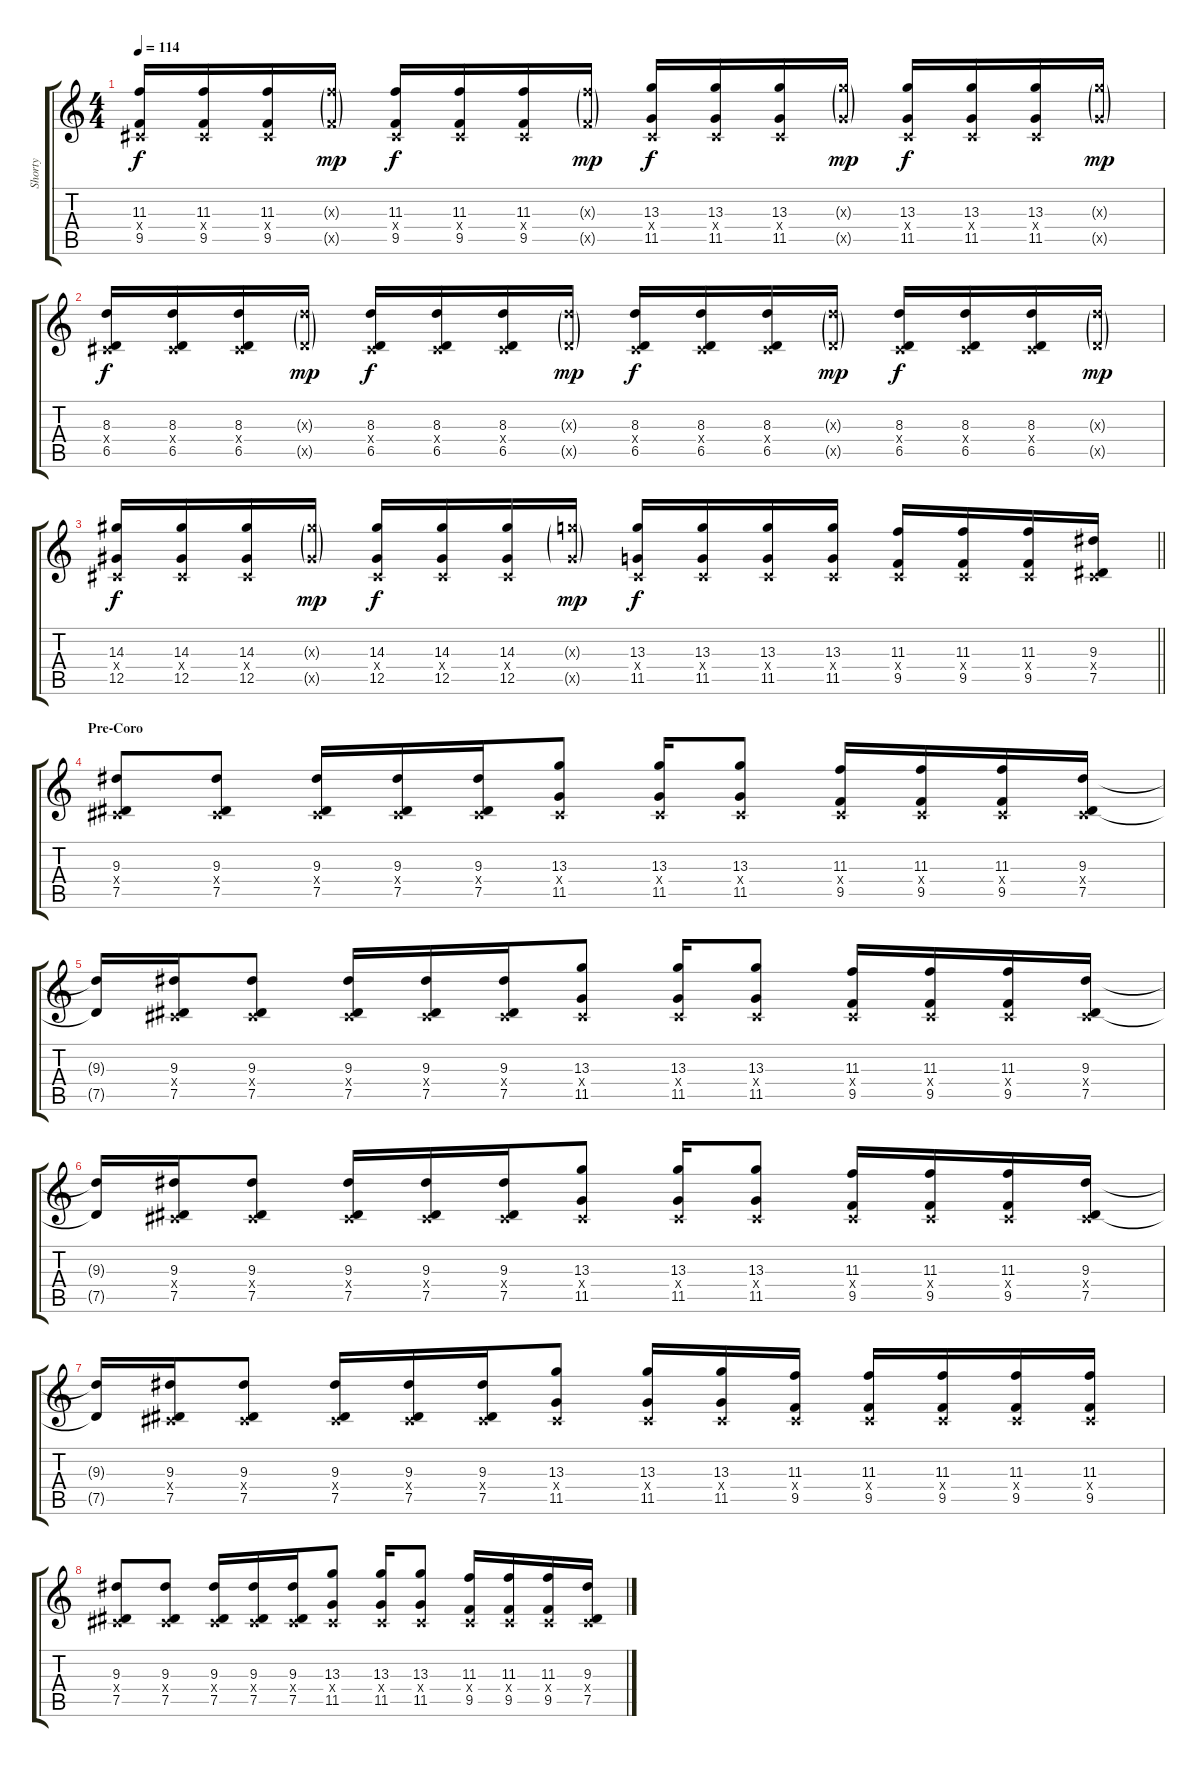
\track ("Shorty" "Shorty") {instrument distortionguitar}
\staff {score tabs}
\tuning (Eb4 Bb3 Gb3 Db3 Ab2 Db2) {hide}
\ts (4 4)
\tempo 114
\clef g2
\ks c
(11.3 0.4{x} 9.5).16{dy f} (11.3 0.4{x} 9.5).16 (11.3 0.4{x} 9.5).16 (11.3{g x} 9.5{g x}).16{dy mp} (11.3 0.4{x} 9.5).16{dy f} (11.3 0.4{x} 9.5).16 (11.3 0.4{x} 9.5).16 (11.3{g x} 9.5{g x}).16{dy mp} (13.3 0.4{x} 11.5).16{dy f} (13.3 0.4{x} 11.5).16 (13.3 0.4{x} 11.5).16 (13.3{g x} 11.5{g x}).16{dy mp} (13.3 0.4{x} 11.5).16{dy f} (13.3 0.4{x} 11.5).16 (13.3 0.4{x} 11.5).16 (13.3{g x} 11.5{g x}).16{dy mp} |
(8.3 0.4{x} 6.5).16{dy f} (8.3 0.4{x} 6.5).16 (8.3 0.4{x} 6.5).16 (8.3{g x} 6.5{g x}).16{dy mp} (8.3 0.4{x} 6.5).16{dy f} (8.3 0.4{x} 6.5).16 (8.3 0.4{x} 6.5).16 (8.3{g x} 6.5{g x}).16{dy mp} (8.3 0.4{x} 6.5).16{dy f} (8.3 0.4{x} 6.5).16 (8.3 0.4{x} 6.5).16 (8.3{g x} 6.5{g x}).16{dy mp} (8.3 0.4{x} 6.5).16{dy f} (8.3 0.4{x} 6.5).16 (8.3 0.4{x} 6.5).16 (8.3{g x} 6.5{g x}).16{dy mp} |
\barLineRight lightlight
(14.3 0.4{x} 12.5).16{dy f} (14.3 0.4{x} 12.5).16 (14.3 0.4{x} 12.5).16 (14.3{g x} 12.5{g x}).16{dy mp} (14.3 0.4{x} 12.5).16{dy f} (14.3 0.4{x} 12.5).16 (14.3 0.4{x} 12.5).16 (13.3{g x} 12.5{g x}).16{dy mp} (13.3 0.4{x} 11.5).16{dy f} (13.3 0.4{x} 11.5).16 (13.3 0.4{x} 11.5).16 (13.3 0.4{x} 11.5).16 (11.3 0.4{x} 9.5).16 (11.3 0.4{x} 9.5).16 (11.3 0.4{x} 9.5).16 (9.3 0.4{x} 7.5).16 |
\section ("" "Pre-Coro")
(9.3 0.4{x} 7.5).8 (9.3 0.4{x} 7.5).8 (9.3 0.4{x} 7.5).16 (9.3 0.4{x} 7.5).16 (9.3 0.4{x} 7.5).16 (13.3 0.4{x} 11.5).8 (13.3 0.4{x} 11.5).16 (13.3 0.4{x} 11.5).8 (11.3 0.4{x} 9.5).16 (11.3 0.4{x} 9.5).16 (11.3 0.4{x} 9.5).16 (9.3 0.4{x} 7.5).16 |
(9.3{t} 7.5{t}).16 (9.3 0.4{x} 7.5).16 (9.3 0.4{x} 7.5).8 (9.3 0.4{x} 7.5).16 (9.3 0.4{x} 7.5).16 (9.3 0.4{x} 7.5).16 (13.3 0.4{x} 11.5).8 (13.3 0.4{x} 11.5).16 (13.3 0.4{x} 11.5).8 (11.3 0.4{x} 9.5).16 (11.3 0.4{x} 9.5).16 (11.3 0.4{x} 9.5).16 (9.3 0.4{x} 7.5).16 |
(9.3{t} 7.5{t}).16 (9.3 0.4{x} 7.5).16 (9.3 0.4{x} 7.5).8 (9.3 0.4{x} 7.5).16 (9.3 0.4{x} 7.5).16 (9.3 0.4{x} 7.5).16 (13.3 0.4{x} 11.5).8 (13.3 0.4{x} 11.5).16 (13.3 0.4{x} 11.5).8 (11.3 0.4{x} 9.5).16 (11.3 0.4{x} 9.5).16 (11.3 0.4{x} 9.5).16 (9.3 0.4{x} 7.5).16 |
(9.3{t} 7.5{t}).16 (9.3 0.4{x} 7.5).16 (9.3 0.4{x} 7.5).8 (9.3 0.4{x} 7.5).16 (9.3 0.4{x} 7.5).16 (9.3 0.4{x} 7.5).16 (13.3 0.4{x} 11.5).8 (13.3 0.4{x} 11.5).16 (13.3 0.4{x} 11.5).16 (11.3 0.4{x} 9.5).16 (11.3 0.4{x} 9.5).16 (11.3 0.4{x} 9.5).16 (11.3 0.4{x} 9.5).16 (11.3 0.4{x} 9.5).16 |
(9.3 0.4{x} 7.5).8 (9.3 0.4{x} 7.5).8 (9.3 0.4{x} 7.5).16 (9.3 0.4{x} 7.5).16 (9.3 0.4{x} 7.5).16 (13.3 0.4{x} 11.5).8 (13.3 0.4{x} 11.5).16 (13.3 0.4{x} 11.5).8 (11.3 0.4{x} 9.5).16 (11.3 0.4{x} 9.5).16 (11.3 0.4{x} 9.5).16 (9.3 0.4{x} 7.5).16
